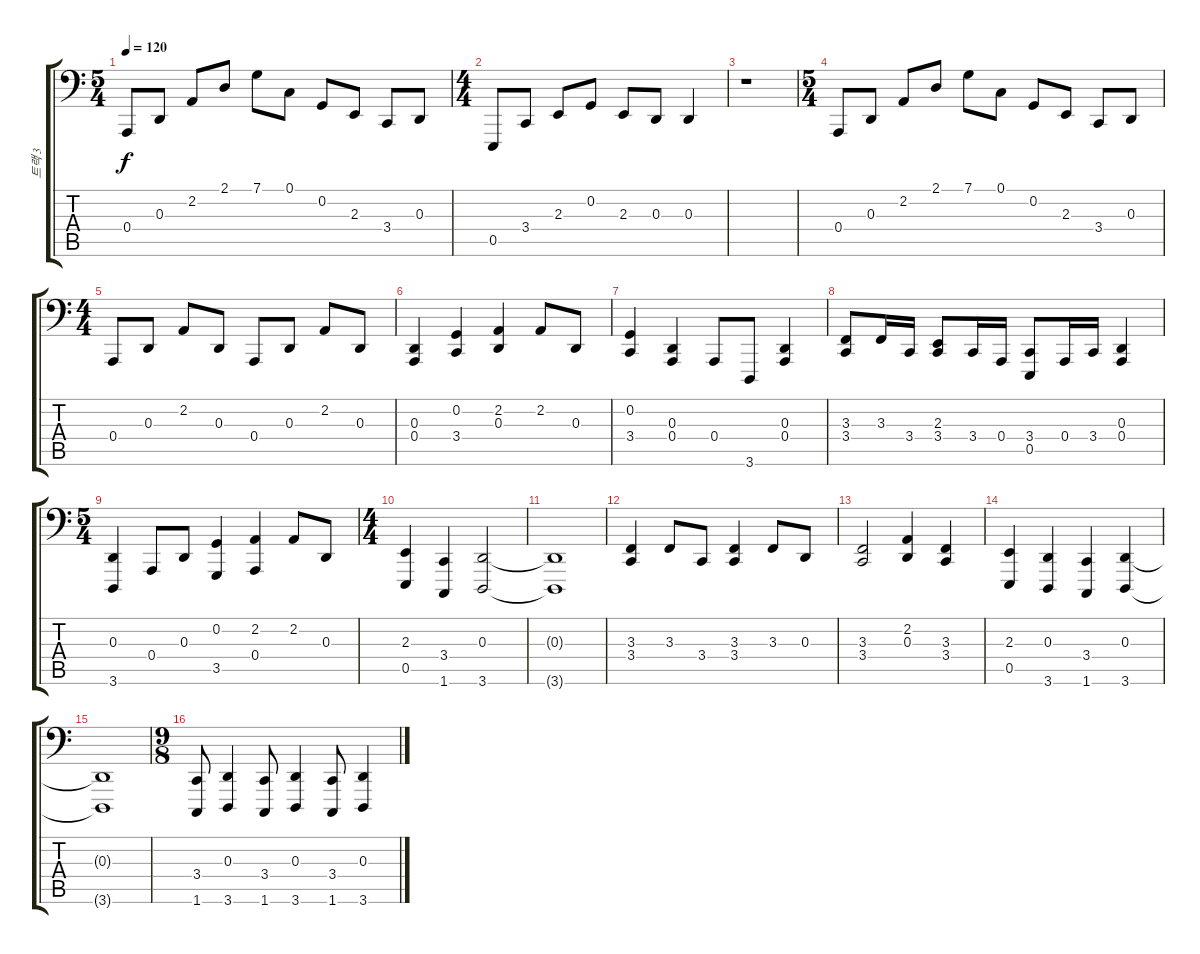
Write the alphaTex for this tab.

\track ("트랙 3" "트랙 3") {instrument synthstrings1}
\staff {score tabs}
\tuning (C3 G2 D2 A1 E1 B0) {hide}
\ts (5 4)
\tempo 120
\clef f4
\ks c
0.4.8{dy f instrument synthstrings1} 0.3.8 2.2.8 2.1.8 7.1.8 0.1.8 0.2.8 2.3.8 3.4.8 0.3.8 |
\ts (4 4)
0.5.8 3.4.8 2.3.8 0.2.8 2.3.8 0.3.8 0.3.4 |
r.1 |
\ts (5 4)
0.4.8 0.3.8 2.2.8 2.1.8 7.1.8 0.1.8 0.2.8 2.3.8 3.4.8 0.3.8 |
\ts (4 4)
0.4.8 0.3.8 2.2.8 0.3.8 0.4.8 0.3.8 2.2.8 0.3.8 |
(0.3 0.4).4 (0.2 3.4).4 (2.2 0.3).4 2.2.8 0.3.8 |
(0.2 3.4).4 (0.3 0.4).4 0.4.8 3.6.8 (0.3 0.4).4 |
(3.3 3.4).8 3.3.16 3.4.16 (2.3 3.4).8 3.4.16 0.4.16 (3.4 0.5).8 0.4.16 3.4.16 (0.3 0.4).4 |
\ts (5 4)
(0.3 3.6).4 0.4.8 0.3.8 (0.2 3.5).4 (2.2 0.4).4 2.2.8 0.3.8 |
\ts (4 4)
(2.3 0.5).4 (3.4 1.6).4 (0.3 3.6).2 |
(0.3{t} 3.6{t}).1 |
(3.3 3.4).4 3.3.8 3.4.8 (3.3 3.4).4 3.3.8 0.3.8 |
(3.3 3.4).2 (2.2 0.3).4 (3.3 3.4).4 |
(2.3 0.5).4 (0.3 3.6).4 (3.4 1.6).4 (0.3 3.6).4 |
(0.3{t} 3.6{t}).1 |
\ts (9 8)
(3.4 1.6).8 (0.3 3.6).4 (3.4 1.6).8 (0.3 3.6).4 (3.4 1.6).8 (0.3 3.6).4
